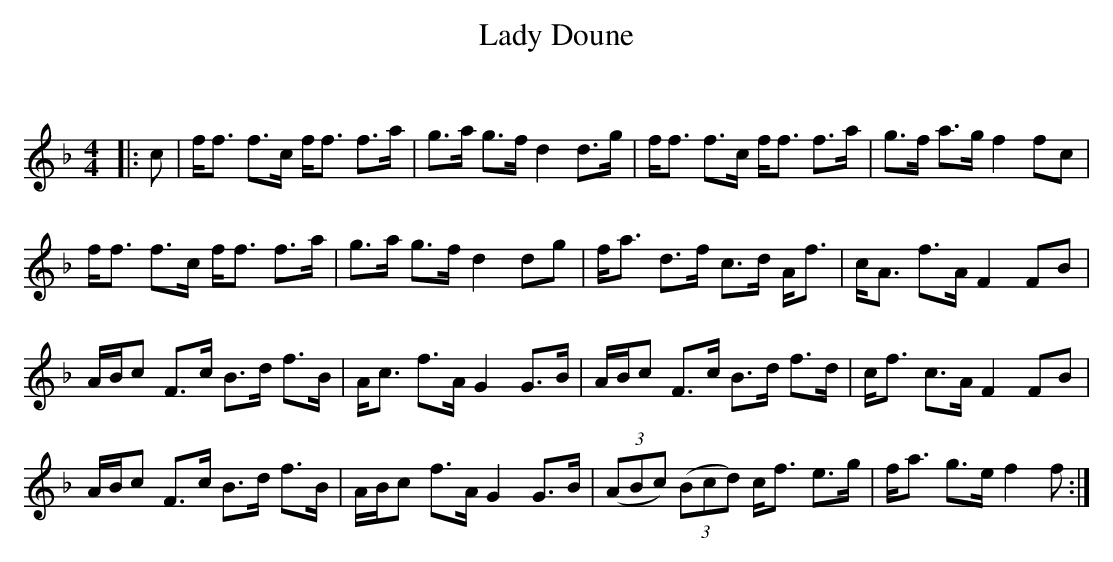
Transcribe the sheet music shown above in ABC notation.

X:1
T: Lady Doune
C:
Q: 128
K:F
M:4/4
L:1/16
|:c2|ff3 f3c ff3 f3a|g3a g3f d4 d3g|ff3 f3c ff3 f3a|g3f a3g f4 f2c2|
ff3 f3c ff3 f3a|g3a g3f d4 d2g2|fa3 d3f c3d Af3|cA3 f3A F4 F2B2|
ABc2 F3c B3d f3B|Ac3 f3A G4 G3B|ABc2 F3c B3d f3d|cf3 c3A F4 F2B2|
ABc2 F3c B3d f3B|ABc2 f3A G4 G3B|((3A2B2c2) ((3B2c2d2) cf3 e3g|fa3 g3e f4 f2:|
